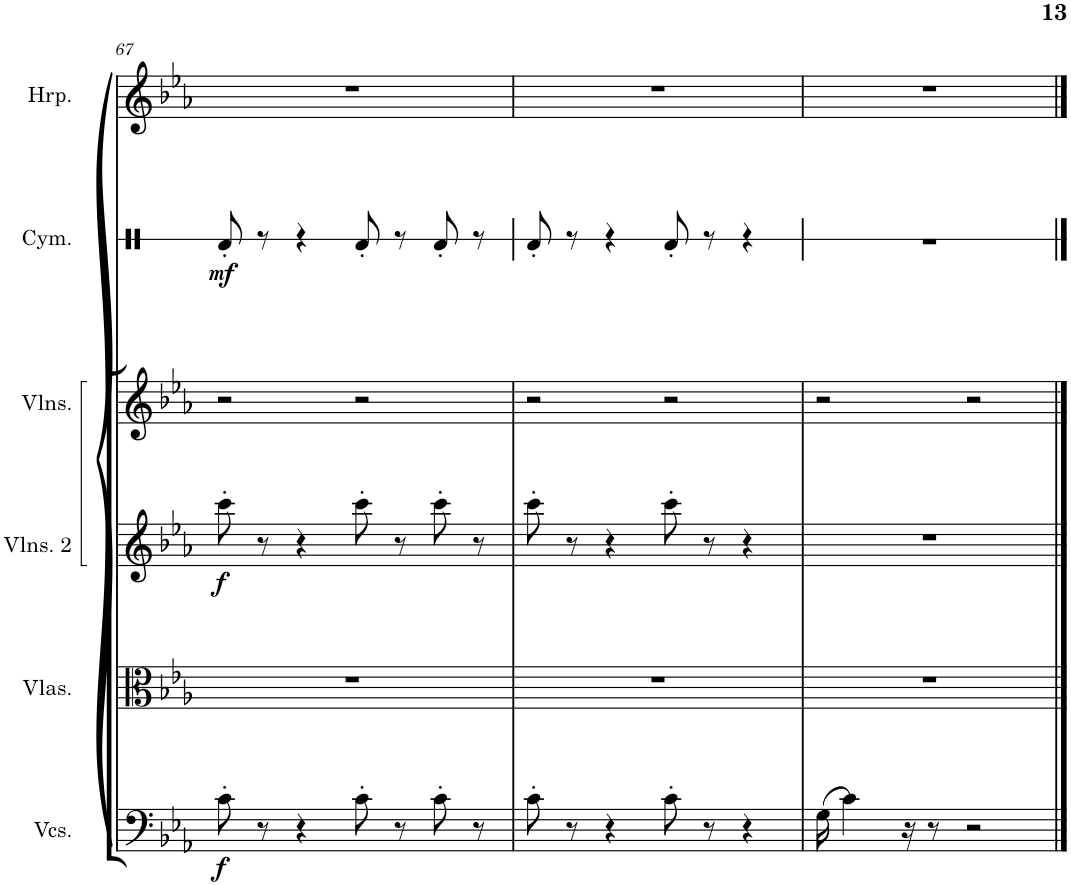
**kern	**dynam	**kern	**kern	**dynam	**kern	**kern	**dynam	**kern
*part6	*part6	*part5	*part4	*part4	*part3	*part2	*part2	*part1
*staff6	*staff6	*staff5	*staff4	*staff4	*staff3	*staff2	*staff2	*staff1
*I"乐队大提琴	*	*I"乐队中提琴	*I"乐队小提琴 2	*	*I"乐队小提琴	*I"铜钹	*	*I"竖琴
!!LO:PB:g=z
*clefF4	*	*clefC3	*clefG2	*	*clefG2	*clefX	*	*clefG2
*k[b-e-a-]	*	*k[b-e-a-]	*k[b-e-a-]	*	*k[b-e-a-]	*k[]	*	*k[b-e-a-]
*M4/4	*	*M4/4	*M4/4	*	*M4/4	*M4/4	*	*M4/4
=67	=67	=67	=67	=67	=67	=67	=67	=67
!	!LO:DY:b	!	!	!LO:DY:b	!	!	!LO:DY:b	!
8c'\	f	1r	8ccc'\	f	2r	8Rd'/	mf	1r
8r	.	.	8r	.	.	8r	.	.
4r	.	.	4r	.	.	4r	.	.
8c'\	.	.	8ccc'\	.	2r	8Rd'/	.	.
8r	.	.	8r	.	.	8r	.	.
8c'\	.	.	8ccc'\	.	.	8Rd'/	.	.
8r	.	.	8r	.	.	8r	.	.
=68	=68	=68	=68	=68	=68	=68	=68	=68
8c'\	.	1r	8ccc'\	.	2r	8Rd'/	.	1r
8r	.	.	8r	.	.	8r	.	.
4r	.	.	4r	.	.	4r	.	.
8c'\	.	.	8ccc'\	.	2r	8Rd'/	.	.
8r	.	.	8r	.	.	8r	.	.
4r	.	.	4r	.	.	4r	.	.
=69	=69	=69	=69	=69	=69	=69	=69	=69
(16G\	.	1r	1r	.	2r	1r	.	1r
4c\)	.	.	.	.	.	.	.	.
16r	.	.	.	.	.	.	.	.
8r	.	.	.	.	.	.	.	.
2r	.	.	.	.	2r	.	.	.
==	==	==	==	==	==	==	==	==
*-	*-	*-	*-	*-	*-	*-	*-	*-
